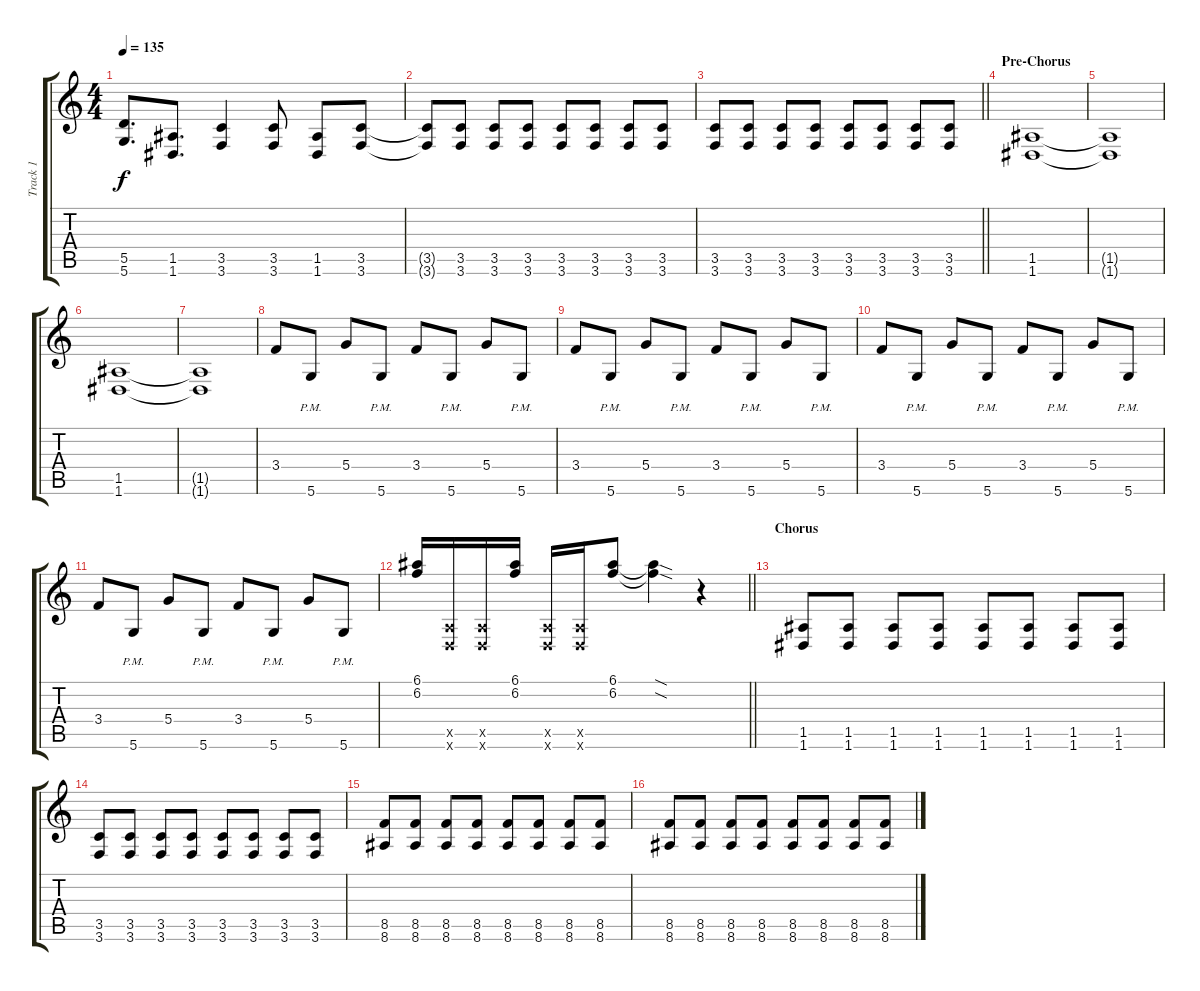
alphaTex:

\track ("Track 1" "Track 1") {instrument overdrivenguitar}
\staff {score tabs}
\tuning (E4 B3 G3 D3 A2 D2) {hide}
\ts (4 4)
\tempo 135
\clef g2
\ks c
(5.5 5.6).8{d dy f} (1.5 1.6).8{d} (3.5 3.6).4 (3.5 3.6).8 (1.5 1.6).8 (3.5 3.6).8 |
(3.5{t} 3.6{t}).8 (3.5 3.6).8 (3.5 3.6).8 (3.5 3.6).8 (3.5 3.6).8 (3.5 3.6).8 (3.5 3.6).8 (3.5 3.6).8 |
\barLineRight lightlight
(3.5 3.6).8 (3.5 3.6).8 (3.5 3.6).8 (3.5 3.6).8 (3.5 3.6).8 (3.5 3.6).8 (3.5 3.6).8 (3.5 3.6).8 |
\section ("" "Pre-Chorus")
(1.5 1.6).1{volume 5 balance 3 instrument overdrivenguitar} |
(1.5{t} 1.6{t}).1 |
(1.5 1.6).1 |
(1.5{t} 1.6{t}).1 |
3.4.8{volume 7 balance 3 instrument overdrivenguitar} 5.6{pm}.8 5.4.8 5.6{pm}.8 3.4.8 5.6{pm}.8 5.4.8 5.6{pm}.8 |
3.4.8 5.6{pm}.8 5.4.8 5.6{pm}.8 3.4.8 5.6{pm}.8 5.4.8 5.6{pm}.8 |
3.4.8 5.6{pm}.8 5.4.8 5.6{pm}.8 3.4.8 5.6{pm}.8 5.4.8 5.6{pm}.8 |
3.4.8 5.6{pm}.8 5.4.8 5.6{pm}.8 3.4.8 5.6{pm}.8 5.4.8 5.6{pm}.8 |
\barLineRight lightlight
(6.1 6.2).16 (0.5{x} 0.6{x}).16 (0.5{x} 0.6{x}).16 (6.1 6.2).16 (0.5{x} 0.6{x}).16 (0.5{x} 0.6{x}).16 (6.1 6.2).8 (6.1{sod t} 6.2{sod t}).4 r.4 |
\section ("" "Chorus")
(1.5 1.6).8 (1.5 1.6).8 (1.5 1.6).8 (1.5 1.6).8 (1.5 1.6).8 (1.5 1.6).8 (1.5 1.6).8 (1.5 1.6).8 |
(3.5 3.6).8 (3.5 3.6).8 (3.5 3.6).8 (3.5 3.6).8 (3.5 3.6).8 (3.5 3.6).8 (3.5 3.6).8 (3.5 3.6).8 |
(8.5 8.6).8 (8.5 8.6).8 (8.5 8.6).8 (8.5 8.6).8 (8.5 8.6).8 (8.5 8.6).8 (8.5 8.6).8 (8.5 8.6).8 |
(8.5 8.6).8 (8.5 8.6).8 (8.5 8.6).8 (8.5 8.6).8 (8.5 8.6).8 (8.5 8.6).8 (8.5 8.6).8 (8.5 8.6).8
